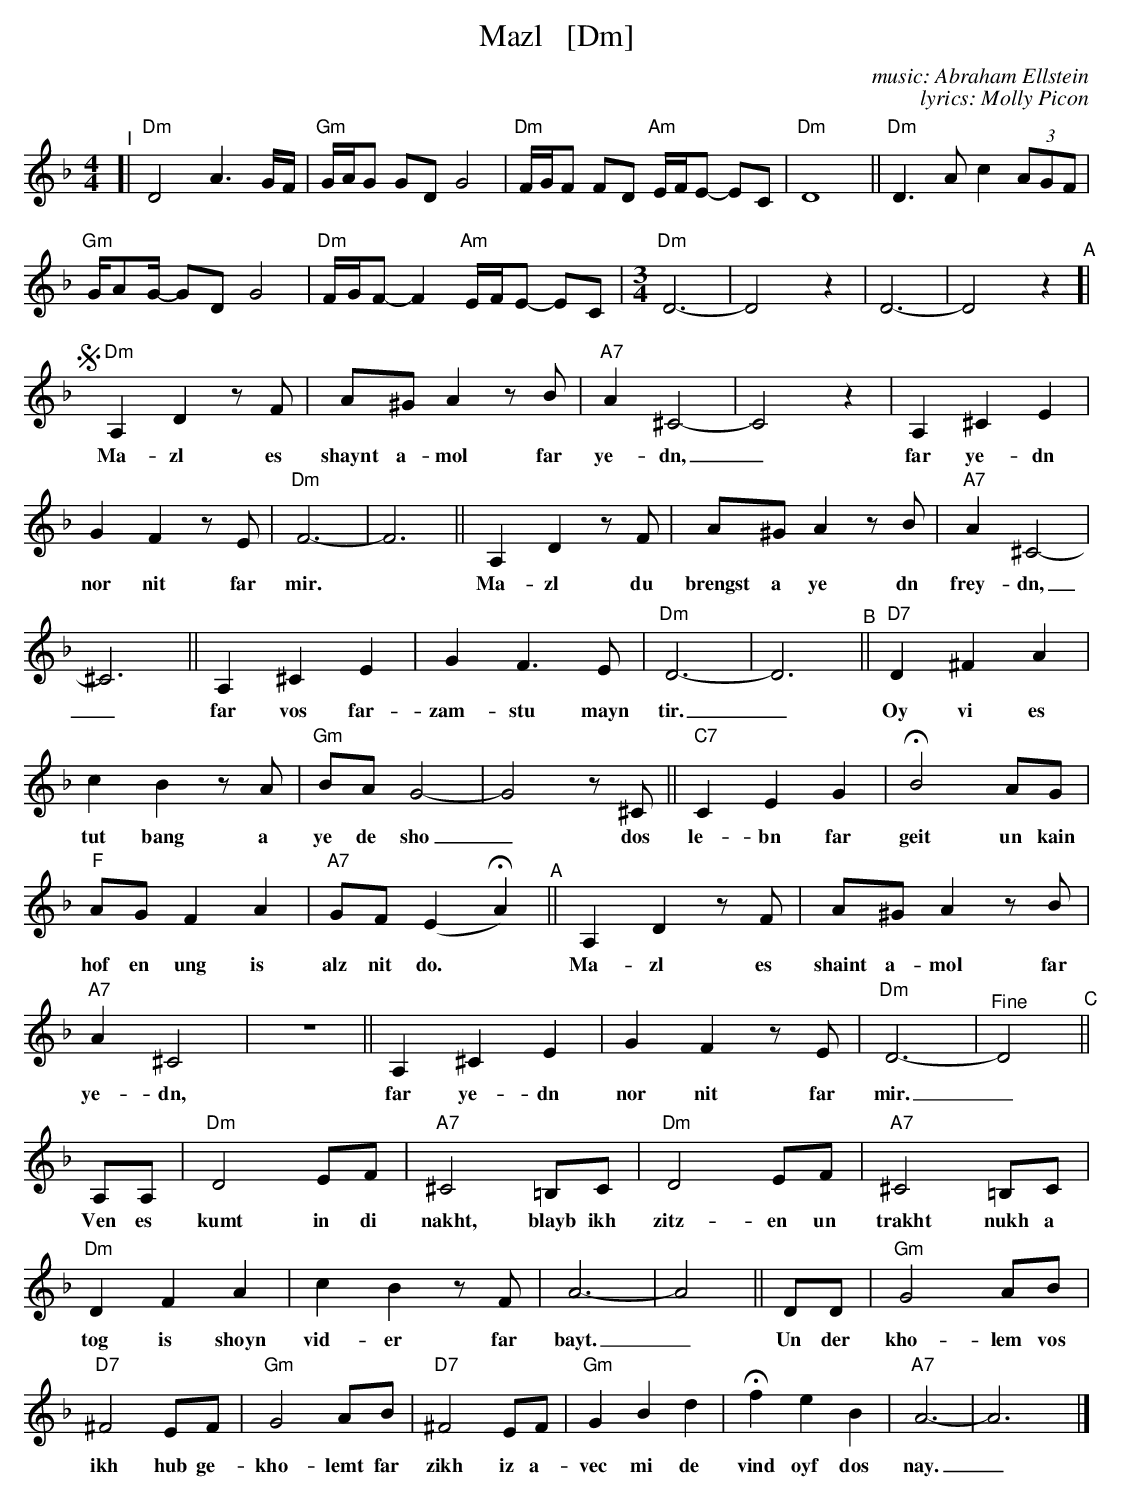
X:1
T: Mazl   [Dm]
C: music: Abraham Ellstein
C: lyrics: Molly Picon
M: 4/4
L: 1/8
K: Dm
"^I"\
[| "Dm"D4 A3 G/F/ | "Gm"G/A/G GD G4 | "Dm"F/G/F FD "Am"E/F/E- EC | "Dm"D8
|| "Dm"D3 A c2 (3AGF | "Gm"G/AG/- GD G4 | "Dm"F/G/F- F2 "Am"E/F/E- EC |[M:3/4] "Dm"D6- | D4 z2 | D6- | D4 z2
"^A"\
[| !segno!y "Dm"A,2 D2 zF | A^G A2 zB | "A7"A2 ^C4- | C4 z2 | A,2 ^C2 E2 | G2 F2 zE | "Dm"F6- | F6
w: Ma-zl es shaynt a-mol far ye-dn,_ far ye-dn nor nit far mir.
|| A,2 D2 zF | A^G A2 zB | "A7"A2 ^C4- | ^C6 || A,2 ^C2 E2 | G2 F3 E | "Dm"D6- | D6
w: Ma-zl du brengst a ye dn frey-dn,_ far vos far-zam-stu mayn tir._
"^B"\
|| "D7"D2 ^F2 A2 | c2 B2 zA | "Gm"BA G4- | G4 z ^C || "C7"C2 E2 G2 | HB4 AG | "F"AG F2 A2 | "A7"GF (E2 HA2)
w: Oy vi es tut bang a ye de sho_ dos le-bn far geit un kain hof en ung is alz nit do.*
"^A"\
|| A,2 D2 zF | A^G A2 zB | "A7"A2 ^C4 | z6 || A,2 ^C2 E2 | G2 F2 zE | "Dm"D6- | "^Fine"D4
w: Ma-zl es shaint a-mol far ye-dn, far ye-dn nor nit far mir._
"^C"\
|| A,A, | "Dm"D4 EF | "A7"^C4 =B,C | "Dm"D4 EF | "A7"^C4 =B,C | "Dm"D2 F2 A2 | c2 B2 zF | A6- | A4
w: Ven es kumt in di nakht, blayb ikh zitz-en un trakht nukh a tog is shoyn vid-er far bayt._
|| DD | "Gm"G4 AB |"D7"^F4 EF | "Gm"G4 AB | "D7"^F4 EF | "Gm"G2 B2 d2 | Hf2 e2 B2 | "A7"A6- | A6 y|]
w: Un der kho-lem vos ikh hub ge-kho-lemt far zikh iz a-vec mi de vind oyf dos nay._
